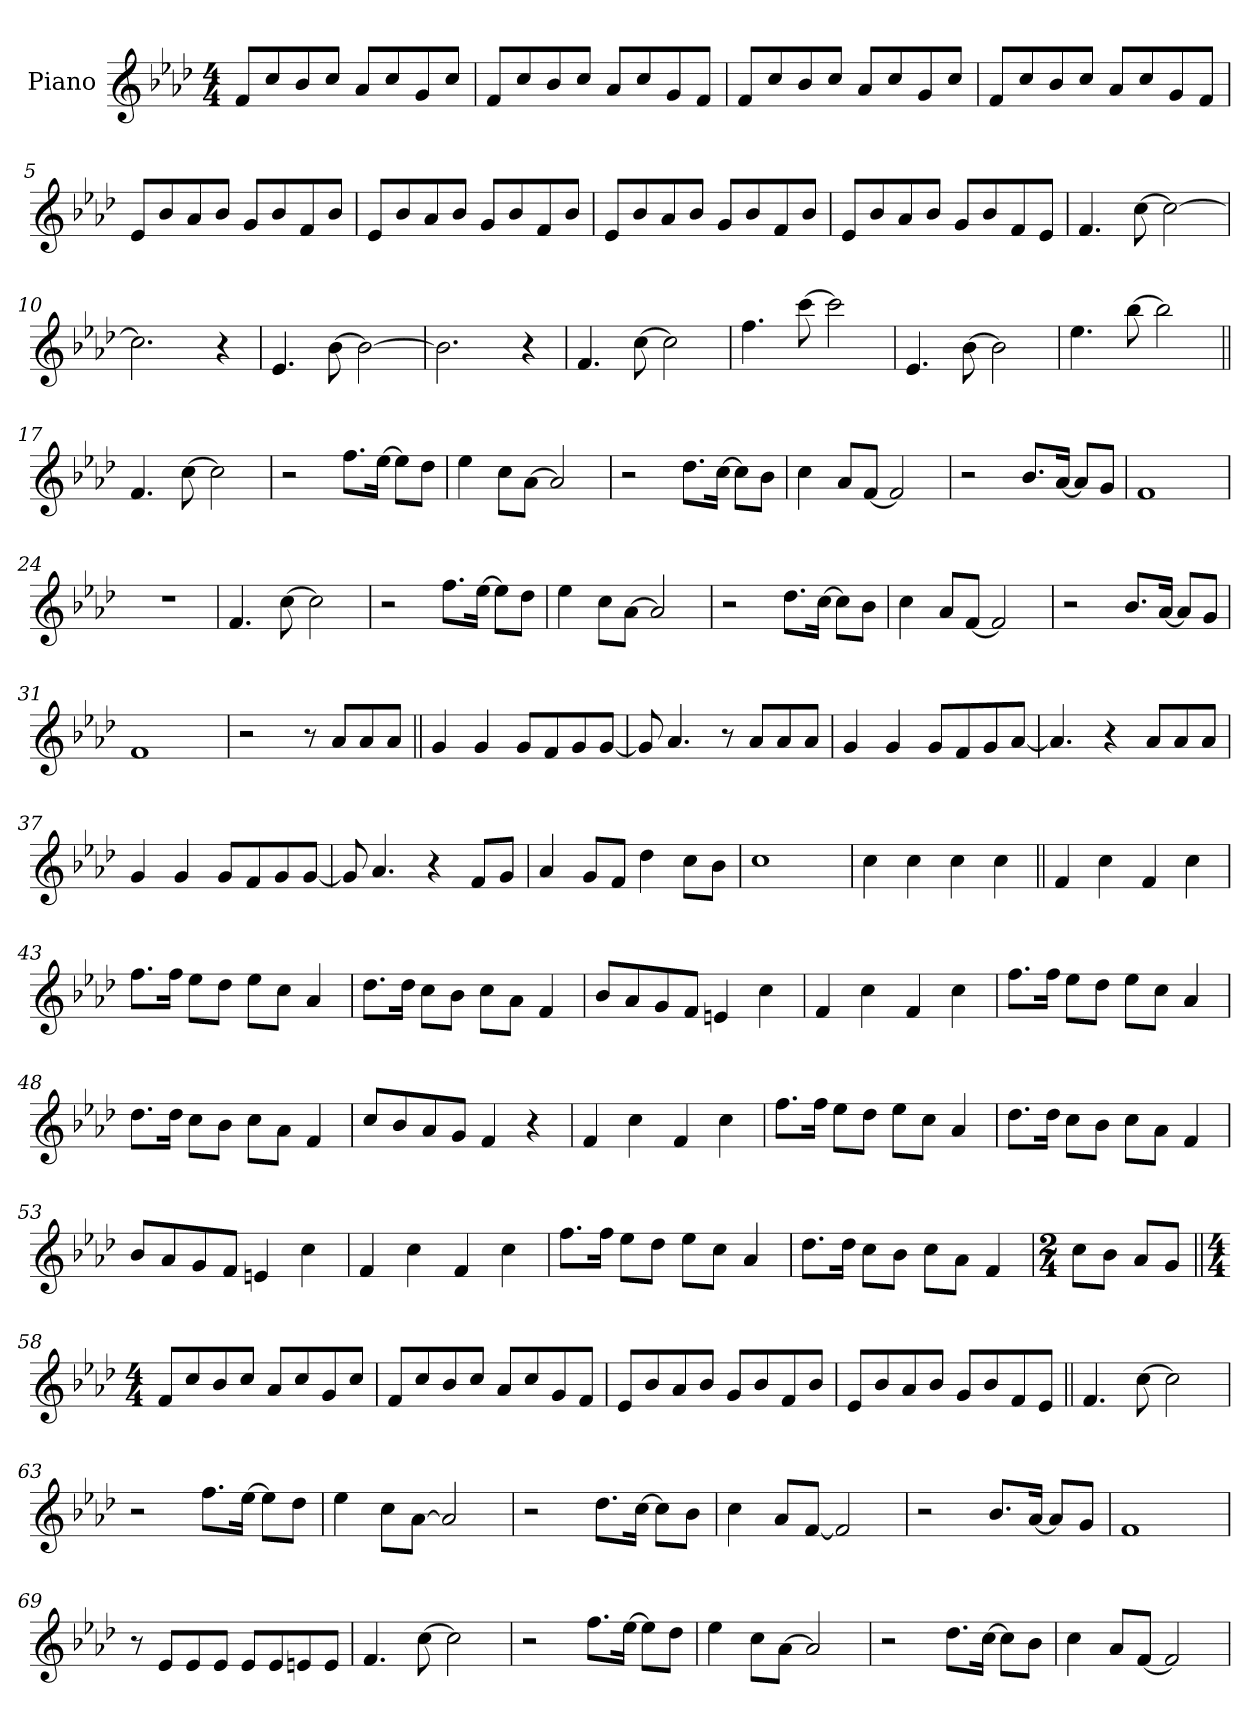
**kern
*part1
*staff1
*I"Piano
*I'Pno.
*clefG2
*k[b-e-a-d-]
*M4/4
*MM135
=1
8f!L
8cc!
8b-!
8cc!J
8a-!L
8cc!
8g!
8cc!J
=2
8f!L
8cc!
8b-!
8cc!J
8a-!L
8cc!
8g!
8f!J
=3
8f!L
8cc!
8b-!
8cc!J
8a-!L
8cc!
8g!
8cc!J
=4
8f!L
8cc!
8b-!
8cc!J
8a-!L
8cc!
8g!
8f!J
=5
8e-!L
8b-!
8a-!
8b-!J
8g!L
8b-!
8f!
8b-!J
=6
8e-!L
8b-!
8a-!
8b-!J
8g!L
8b-!
8f!
8b-!J
=7
8e-!L
8b-!
8a-!
8b-!J
8g!L
8b-!
8f!
8b-!J
=8
8e-!L
8b-!
8a-!
8b-!J
8g!L
8b-!
8f!
8e-!J
=9
4.f!
[8cc!
2cc!_
=10
2.cc!]
4r
=11
4.e-!
[8b-!
2b-!_
=12
2.b-!]
4r
=13
4.f!
[8cc!
2cc!]
=14
4.ff!
[8ccc!
2ccc!]
=15
4.e-!
[8b-!
2b-!]
=16
4.ee-!
[8bb-!
2bb-!]
=17||
4.f
[8cc
2cc]
=18
2r
8.ffL
[16ee-Jk
8ee-L]
8dd-J
=19
4ee-
8ccL
[8a-J
2a-]
=20
2r
8.dd-L
[16ccJk
8ccL]
8b-J
=21
4cc
8a-L
[8fJ
2f]
=22
2r
8.b-L
[16a-Jk
8a-L]
8gJ
=23
1f
=24
1r
=25
4.f
[8cc
2cc]
=26
2r
8.ffL
[16ee-Jk
8ee-L]
8dd-J
=27
4ee-
8ccL
[8a-J
2a-]
=28
2r
8.dd-L
[16ccJk
8ccL]
8b-J
=29
4cc
8a-L
[8fJ
2f]
=30
2r
8.b-L
[16a-Jk
8a-L]
8gJ
=31
1f
=32
2r
8r
8a-L
8a-
8a-J
=33||
4g
4g
8gL
8f
8g
[8gJ
=34
8g]
4.a-
8r
8a-L
8a-
8a-J
=35
4g
4g
8gL
8f
8g
[8a-J
=36
4.a-]
4r
8a-L
8a-
8a-J
=37
4g
4g
8gL
8f
8g
[8gJ
=38
8g]
4.a-
4r
8fL
8gJ
=39
4a-
8gL
8fJ
4dd-
8ccL
8b-J
=40
1cc
=41
4cc
4cc
4cc
4cc
=42||
4f
4cc
4f
4cc
=43
8.ffL
16ffJk
8ee-L
8dd-J
8ee-L
8ccJ
4a-
=44
8.dd-L
16dd-Jk
8ccL
8b-J
8ccL
8a-J
4f
=45
8b-L
8a-
8g
8fJ
4en
4cc
=46
4f
4cc
4f
4cc
=47
8.ffL
16ffJk
8ee-L
8dd-J
8ee-L
8ccJ
4a-
=48
8.dd-L
16dd-Jk
8ccL
8b-J
8ccL
8a-J
4f
=49
8ccL
8b-
8a-
8gJ
4f
4r
=50
4f
4cc
4f
4cc
=51
8.ffL
16ffJk
8ee-L
8dd-J
8ee-L
8ccJ
4a-
=52
8.dd-L
16dd-Jk
8ccL
8b-J
8ccL
8a-J
4f
=53
8b-L
8a-
8g
8fJ
4en
4cc
=54
4f
4cc
4f
4cc
=55
8.ffL
16ffJk
8ee-L
8dd-J
8ee-L
8ccJ
4a-
=56
8.dd-L
16dd-Jk
8ccL
8b-J
8ccL
8a-J
4f
=57
*M2/4
8ccL
8b-J
8a-L
8gJ
=58||
*M4/4
8fL
8cc!
8b-!
8cc!J
8a-!L
8cc!
8g!
8cc!J
=59
8f!L
8cc!
8b-!
8cc!J
8a-!L
8cc!
8g!
8f!J
=60
8e-!L
8b-!
8a-!
8b-!J
8g!L
8b-!
8f!
8b-!J
=61
8e-!L
8b-!
8a-!
8b-!J
8g!L
8b-!
8f!
8e-!J
=62||
4.f
[8cc
2cc]
=63
2r
8.ffL
[16ee-Jk
8ee-L]
8dd-J
=64
4ee-
8ccL
[8a-J
2a-]
=65
2r
8.dd-L
[16ccJk
8ccL]
8b-J
=66
4cc
8a-L
[8fJ
2f]
=67
2r
8.b-L
[16a-Jk
8a-L]
8gJ
=68
1f
=69
8r
8e-L
8e-
8e-J
8e-L
8e-
8en
8eJ
=70
4.f
[8cc
2cc]
=71
2r
8.ffL
[16ee-Jk
8ee-L]
8dd-J
=72
4ee-
8ccL
[8a-J
2a-]
=73
2r
8.dd-L
[16ccJk
8ccL]
8b-J
=74
4cc
8a-L
[8fJ
2f]
=
*-
